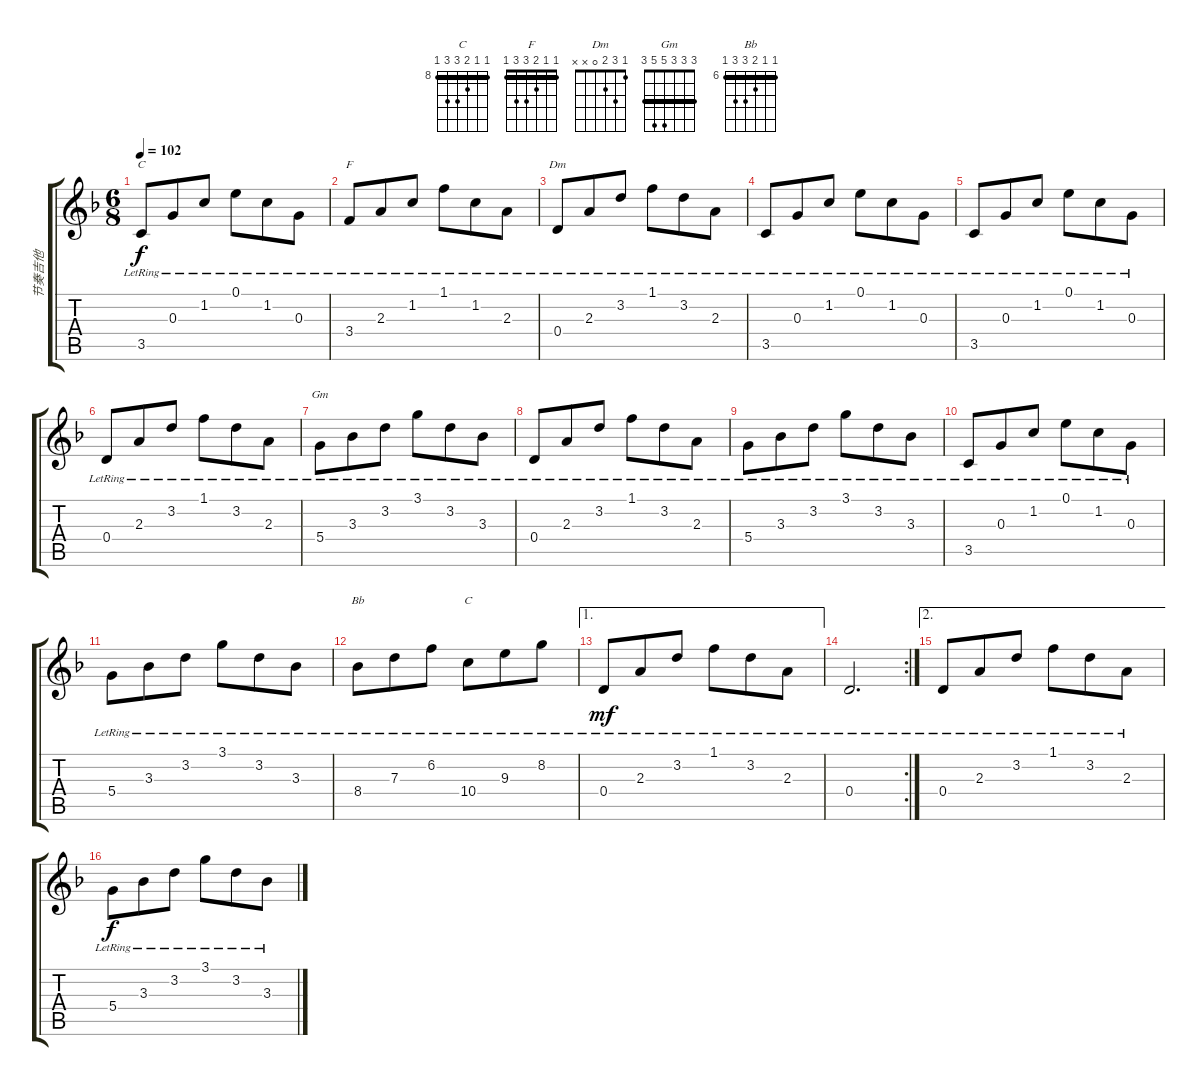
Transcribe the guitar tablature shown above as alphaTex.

\track ("节奏吉他" "节奏吉他") {instrument electricguitarjazz}
\staff {score tabs}
\tuning (E4 B3 G3 D3 A2 E2) {hide}
\chord ("C" 0 1 0 2 3 3)
\chord ("F" 1 1 2 3 3 1) {barre 1}
\chord ("Dm" 1 3 2 0 x x)
\chord ("Gm" 3 3 3 5 5 3) {barre 3}
\chord ("Bb" 6 6 7 8 8 6) {firstfret 6 barre 6}
\chord ("C" 8 8 9 10 10 8) {firstfret 8 barre 8}
\ts (6 8)
\tempo 102
\clef g2
\ks f
3.5{lr}.8{ch "C" dy f} 0.3{lr}.8 1.2{lr}.8 0.1{lr}.8 1.2{lr}.8 0.3{lr}.8 |
3.4{lr}.8{ch "F"} 2.3{lr}.8 1.2{lr}.8 1.1{lr}.8 1.2{lr}.8 2.3{lr}.8 |
0.4{lr}.8{ch "Dm"} 2.3{lr}.8 3.2{lr}.8 1.1{lr}.8 3.2{lr}.8 2.3{lr}.8 |
3.5{lr}.8 0.3{lr}.8 1.2{lr}.8 0.1{lr}.8 1.2{lr}.8 0.3{lr}.8 |
3.5{lr}.8 0.3{lr}.8 1.2{lr}.8 0.1{lr}.8 1.2{lr}.8 0.3{lr}.8 |
0.4{lr}.8 2.3{lr}.8 3.2{lr}.8 1.1{lr}.8 3.2{lr}.8 2.3{lr}.8 |
5.4{lr}.8{ch "Gm"} 3.3{lr}.8 3.2{lr}.8 3.1{lr}.8 3.2{lr}.8 3.3{lr}.8 |
0.4{lr}.8 2.3{lr}.8 3.2{lr}.8 1.1{lr}.8 3.2{lr}.8 2.3{lr}.8 |
5.4{lr}.8 3.3{lr}.8 3.2{lr}.8 3.1{lr}.8 3.2{lr}.8 3.3{lr}.8 |
3.5{lr}.8 0.3{lr}.8 1.2{lr}.8 0.1{lr}.8 1.2{lr}.8 0.3{lr}.8 |
5.4{lr}.8 3.3{lr}.8 3.2{lr}.8 3.1{lr}.8 3.2{lr}.8 3.3{lr}.8 |
8.4{lr}.8{ch "Bb"} 7.3{lr}.8 6.2{lr}.8 10.4{lr}.8{ch "C"} 9.3{lr}.8 8.2{lr}.8 |
\ae 1
0.4{lr}.8{dy mf} 2.3{lr}.8 3.2{lr}.8 1.1{lr}.8 3.2{lr}.8 2.3{lr}.8 |
\rc 2
0.4{lr}.2{d} |
\ae 2
0.4{lr}.8 2.3{lr}.8 3.2{lr}.8 1.1{lr}.8 3.2{lr}.8 2.3{lr}.8 |
5.4{lr}.8{dy f} 3.3{lr}.8 3.2{lr}.8 3.1{lr}.8 3.2{lr}.8 3.3{lr}.8
